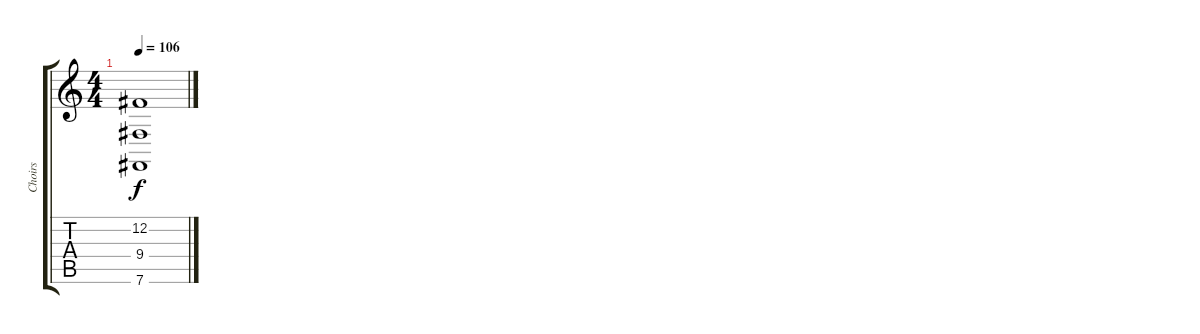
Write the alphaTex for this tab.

\track ("Choirs" "Choirs") {instrument choiraahs}
\staff {score tabs}
\tuning (B3 Gb3 D3 A2 E2 B1) {hide}
\ts (4 4)
\tempo 106
\clef g2
\ks c
(12.2{t} 9.4 7.6{t}).1{dy f}
